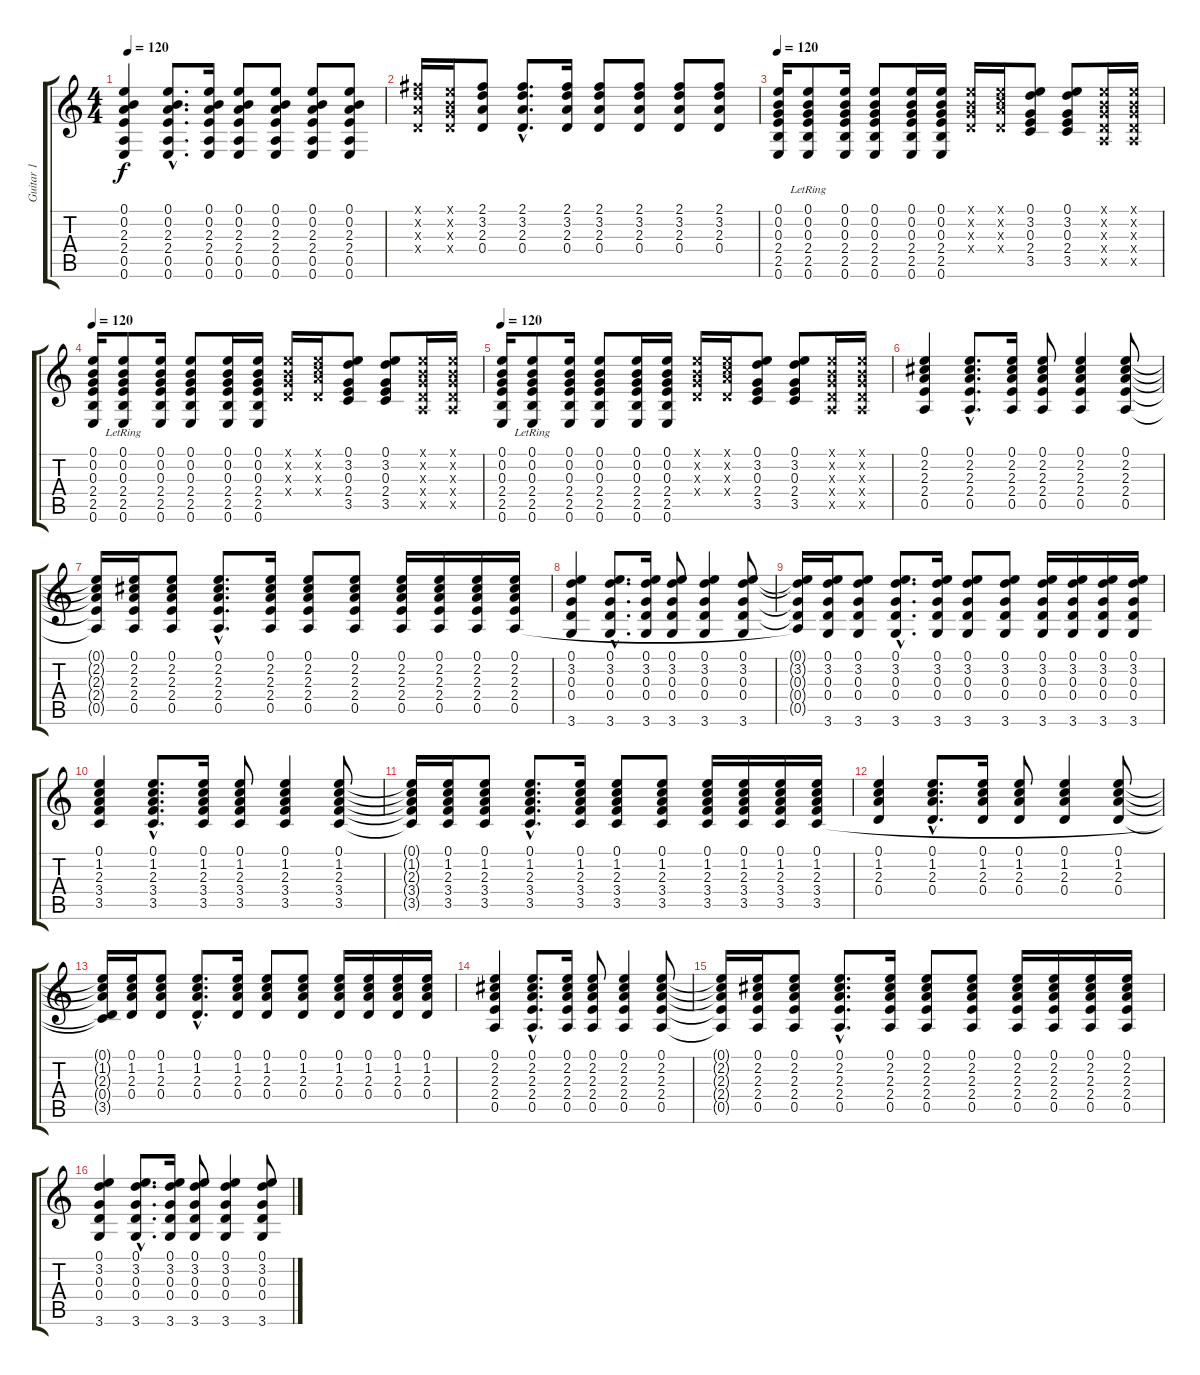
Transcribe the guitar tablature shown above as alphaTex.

\track ("Guitar 1" "Guitar 1") {instrument acousticguitarsteel}
\staff {score tabs}
\tuning (E4 B3 G3 D3 A2 E2) {hide}
\ts (4 4)
\tempo 120
\clef g2
\ks c
(0.1 0.2 2.3 2.4 0.5 0.6).4{dy f} (0.1{hac} 0.2{hac} 2.3{hac} 2.4{hac} 0.5{hac} 0.6{hac}).8{d} (0.1 0.2 2.3 2.4 0.5 0.6).16 (0.1 0.2 2.3 2.4 0.5 0.6).8 (0.1 0.2 2.3 2.4 0.5 0.6).8 (0.1 0.2 2.3 2.4 0.5 0.6).8 (0.1 0.2 2.3 2.4 0.5 0.6).8 |
(2.1{x} 3.2{x} 2.3{x} 0.4{x}).16 (0.1{x} 0.2{x} 0.3{x} 0.4{x}).16 (2.1 3.2 2.3 0.4).8 (2.1{hac} 3.2{hac} 2.3{hac} 0.4{hac}).8{d} (2.1 3.2 2.3 0.4).16 (2.1 3.2 2.3 0.4).8 (2.1 3.2 2.3 0.4).8 (2.1 3.2 2.3 0.4).8 (2.1 3.2 2.3 0.4).8 |
\tempo 120
(0.1 0.2 0.3 2.4 2.5 0.6).16{instrument acousticguitarsteel} (0.1 0.2 0.3 2.4 2.5{lr} 0.6{lr}).8 (0.1 0.2 0.3 2.4 2.5 0.6).16 (0.1 0.2 0.3 2.4 2.5 0.6).8 (0.1 0.2 0.3 2.4 2.5 0.6).16 (0.1 0.2 0.3 2.4 2.5 0.6).16 (0.1{x} 0.2{x} 0.3{x} 0.4{x}).16 (0.1{x} 1.2{x} 2.3{x} 0.4{x}).16 (0.1 3.2 0.3 2.4 3.5).8 (0.1 3.2 0.3 2.4 3.5).8 (0.1{x} 0.2{x} 0.3{x} 0.4{x} 0.5{x}).16 (0.1{x} 0.2{x} 0.3{x} 0.4{x} 0.5{x}).16 |
\tempo 120
(0.1 0.2 0.3 2.4 2.5 0.6).16{instrument acousticguitarsteel} (0.1 0.2 0.3 2.4 2.5{lr} 0.6{lr}).8 (0.1 0.2 0.3 2.4 2.5 0.6).16 (0.1 0.2 0.3 2.4 2.5 0.6).8 (0.1 0.2 0.3 2.4 2.5 0.6).16 (0.1 0.2 0.3 2.4 2.5 0.6).16 (0.1{x} 0.2{x} 0.3{x} 0.4{x}).16 (0.1{x} 1.2{x} 2.3{x} 0.4{x}).16 (0.1 3.2 0.3 2.4 3.5).8 (0.1 3.2 0.3 2.4 3.5).8 (0.1{x} 0.2{x} 0.3{x} 0.4{x} 0.5{x}).16 (0.1{x} 0.2{x} 0.3{x} 0.4{x} 0.5{x}).16 |
\tempo 120
(0.1 0.2 0.3 2.4 2.5 0.6).16{instrument acousticguitarsteel} (0.1 0.2 0.3 2.4 2.5{lr} 0.6{lr}).8 (0.1 0.2 0.3 2.4 2.5 0.6).16 (0.1 0.2 0.3 2.4 2.5 0.6).8 (0.1 0.2 0.3 2.4 2.5 0.6).16 (0.1 0.2 0.3 2.4 2.5 0.6).16 (0.1{x} 0.2{x} 0.3{x} 0.4{x}).16 (0.1{x} 1.2{x} 2.3{x} 0.4{x}).16 (0.1 3.2 0.3 2.4 3.5).8 (0.1 3.2 0.3 2.4 3.5).8 (0.1{x} 0.2{x} 0.3{x} 0.4{x} 0.5{x}).16 (0.1{x} 0.2{x} 0.3{x} 0.4{x} 0.5{x}).16 |
(0.1 2.2 2.3 2.4 0.5).4 (0.1{hac} 2.2{hac} 2.3{hac} 2.4{hac} 0.5{hac}).8{d} (0.1 2.2 2.3 2.4 0.5).16 (0.1 2.2 2.3 2.4 0.5).8 (0.1 2.2 2.3 2.4 0.5).4 (0.1 2.2 2.3 2.4 0.5).8 |
(0.1{t} 2.2{t} 2.3{t} 2.4{t} 0.5{t}).16 (0.1 2.2 2.3 2.4 0.5).16 (0.1 2.2 2.3 2.4 0.5).8 (0.1{hac} 2.2{hac} 2.3{hac} 2.4{hac} 0.5{hac}).8{d} (0.1 2.2 2.3 2.4 0.5).16 (0.1 2.2 2.3 2.4 0.5).8 (0.1 2.2 2.3 2.4 0.5).8 (0.1 2.2 2.3 2.4 0.5).16 (0.1 2.2 2.3 2.4 0.5).16 (0.1 2.2 2.3 2.4 0.5).16 (0.1 2.2 2.3 2.4 0.5).16 |
(0.1 3.2 0.3 0.4 3.6).4 (0.1{hac} 3.2{hac} 0.3{hac} 0.4{hac} 3.6{hac}).8{d} (0.1 3.2 0.3 0.4 3.6).16 (0.1 3.2 0.3 0.4 3.6).8 (0.1 3.2 0.3 0.4 3.6).4 (0.1 3.2 0.3 0.4 3.6).8 |
(0.1{t} 3.2{t} 0.3{t} 0.4{t} 0.5{t}).16 (0.1 3.2 0.3 0.4 3.6).16 (0.1 3.2 0.3 0.4 3.6).8 (0.1{hac} 3.2{hac} 0.3{hac} 0.4{hac} 3.6{hac}).8{d} (0.1 3.2 0.3 0.4 3.6).16 (0.1 3.2 0.3 0.4 3.6).8 (0.1 3.2 0.3 0.4 3.6).8 (0.1 3.2 0.3 0.4 3.6).16 (0.1 3.2 0.3 0.4 3.6).16 (0.1 3.2 0.3 0.4 3.6).16 (0.1 3.2 0.3 0.4 3.6).16 |
(0.1 1.2 2.3 3.4 3.5).4 (0.1{hac} 1.2{hac} 2.3{hac} 3.4{hac} 3.5{hac}).8{d} (0.1 1.2 2.3 3.4 3.5).16 (0.1 1.2 2.3 3.4 3.5).8 (0.1 1.2 2.3 3.4 3.5).4 (0.1 1.2 2.3 3.4 3.5).8 |
(0.1{t} 1.2{t} 2.3{t} 3.4{t} 3.5{t}).16 (0.1 1.2 2.3 3.4 3.5).16 (0.1 1.2 2.3 3.4 3.5).8 (0.1{hac} 1.2{hac} 2.3{hac} 3.4{hac} 3.5{hac}).8{d} (0.1 1.2 2.3 3.4 3.5).16 (0.1 1.2 2.3 3.4 3.5).8 (0.1 1.2 2.3 3.4 3.5).8 (0.1 1.2 2.3 3.4 3.5).16 (0.1 1.2 2.3 3.4 3.5).16 (0.1 1.2 2.3 3.4 3.5).16 (0.1 1.2 2.3 3.4 3.5).16 |
(0.1 1.2 2.3 0.4).4 (0.1{hac} 1.2{hac} 2.3{hac} 0.4{hac}).8{d} (0.1 1.2 2.3 0.4).16 (0.1 1.2 2.3 0.4).8 (0.1 1.2 2.3 0.4).4 (0.1 1.2 2.3 0.4).8 |
(0.1{t} 1.2{t} 2.3{t} 0.4{t} 3.5{t}).16 (0.1 1.2 2.3 0.4).16 (0.1 1.2 2.3 0.4).8 (0.1{hac} 1.2{hac} 2.3{hac} 0.4{hac}).8{d} (0.1 1.2 2.3 0.4).16 (0.1 1.2 2.3 0.4).8 (0.1 1.2 2.3 0.4).8 (0.1 1.2 2.3 0.4).16 (0.1 1.2 2.3 0.4).16 (0.1 1.2 2.3 0.4).16 (0.1 1.2 2.3 0.4).16 |
(0.1 2.2 2.3 2.4 0.5).4 (0.1{hac} 2.2{hac} 2.3{hac} 2.4{hac} 0.5{hac}).8{d} (0.1 2.2 2.3 2.4 0.5).16 (0.1 2.2 2.3 2.4 0.5).8 (0.1 2.2 2.3 2.4 0.5).4 (0.1 2.2 2.3 2.4 0.5).8 |
(0.1{t} 2.2{t} 2.3{t} 2.4{t} 0.5{t}).16 (0.1 2.2 2.3 2.4 0.5).16 (0.1 2.2 2.3 2.4 0.5).8 (0.1{hac} 2.2{hac} 2.3{hac} 2.4{hac} 0.5{hac}).8{d} (0.1 2.2 2.3 2.4 0.5).16 (0.1 2.2 2.3 2.4 0.5).8 (0.1 2.2 2.3 2.4 0.5).8 (0.1 2.2 2.3 2.4 0.5).16 (0.1 2.2 2.3 2.4 0.5).16 (0.1 2.2 2.3 2.4 0.5).16 (0.1 2.2 2.3 2.4 0.5).16 |
(0.1 3.2 0.3 0.4 3.6).4 (0.1{hac} 3.2{hac} 0.3{hac} 0.4{hac} 3.6{hac}).8{d} (0.1 3.2 0.3 0.4 3.6).16 (0.1 3.2 0.3 0.4 3.6).8 (0.1 3.2 0.3 0.4 3.6).4 (0.1 3.2 0.3 0.4 3.6).8
